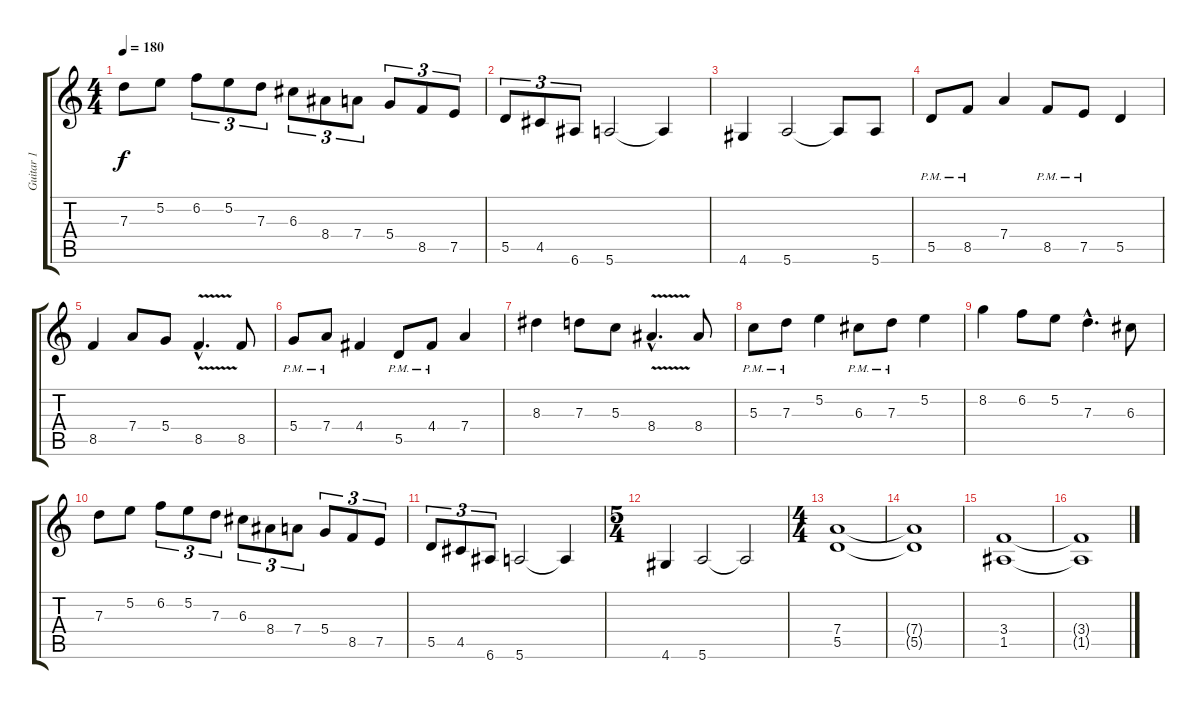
\track ("Guitar 1" "Guitar 1") {instrument overdrivenguitar}
\staff {score tabs}
\tuning (E4 B3 G3 D3 A2 E2) {hide}
\ts (4 4)
\tempo 180
\clef g2
\ks c
7.3.8{dy f} 5.2.8 6.2.8{tu (3 2)} 5.2.8{tu (3 2)} 7.3.8{tu (3 2)} 6.3.8{tu (3 2)} 8.4.8{tu (3 2)} 7.4.8{tu (3 2)} 5.4.8{tu (3 2)} 8.5.8{tu (3 2)} 7.5.8{tu (3 2)} |
5.5.8{tu (3 2)} 4.5.8{tu (3 2)} 6.6.8{tu (3 2)} 5.6.2 5.6{t}.4 |
4.6.4 5.6.2 5.6{t}.8 5.6.8 |
5.5{pm}.8 8.5{pm}.8 7.4.4 8.5{pm}.8 7.5{pm}.8 5.5.4 |
8.5.4 7.4.8 5.4.8 8.5{v hac}.4{d} 8.5.8 |
5.4{pm}.8 7.4{pm}.8 4.4.4 5.5{pm}.8 4.4{pm}.8 7.4.4 |
8.3.4 7.3.8 5.3.8 8.4{v hac}.4{d} 8.4.8 |
5.3{pm}.8 7.3{pm}.8 5.2.4 6.3{pm}.8 7.3{pm}.8 5.2.4 |
8.2.4 6.2.8 5.2.8 7.3{hac}.4{d} 6.3.8 |
7.3.8 5.2.8 6.2.8{tu (3 2)} 5.2.8{tu (3 2)} 7.3.8{tu (3 2)} 6.3.8{tu (3 2)} 8.4.8{tu (3 2)} 7.4.8{tu (3 2)} 5.4.8{tu (3 2)} 8.5.8{tu (3 2)} 7.5.8{tu (3 2)} |
5.5.8{tu (3 2)} 4.5.8{tu (3 2)} 6.6.8{tu (3 2)} 5.6.2 5.6{t}.4 |
\ts (5 4)
4.6.4 5.6.2 5.6{t}.2 |
\ts (4 4)
(7.4 5.5).1 |
(7.4{t} 5.5{t}).1 |
(3.4 1.5).1 |
(3.4{t} 1.5{t}).1
